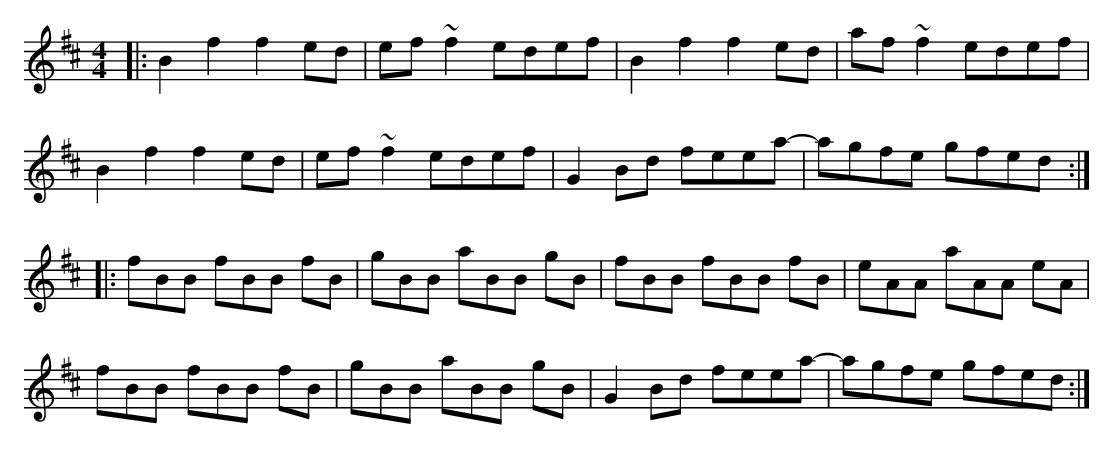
X:1
M:4/4
K:Bmin
|:B2 f2 f2 ed|ef ~f2 edef|B2 f2 f2 ed|af ~f2 edef|
B2 f2 f2 ed|ef ~f2 edef|G2 Bd feea-|agfe gfed:|
|:fBB fBB fB|gBB aBB gB|fBB fBB fB|eAA aAA eA|
fBB fBB fB|gBB aBB gB|G2 Bd feea-|agfe gfed:|
